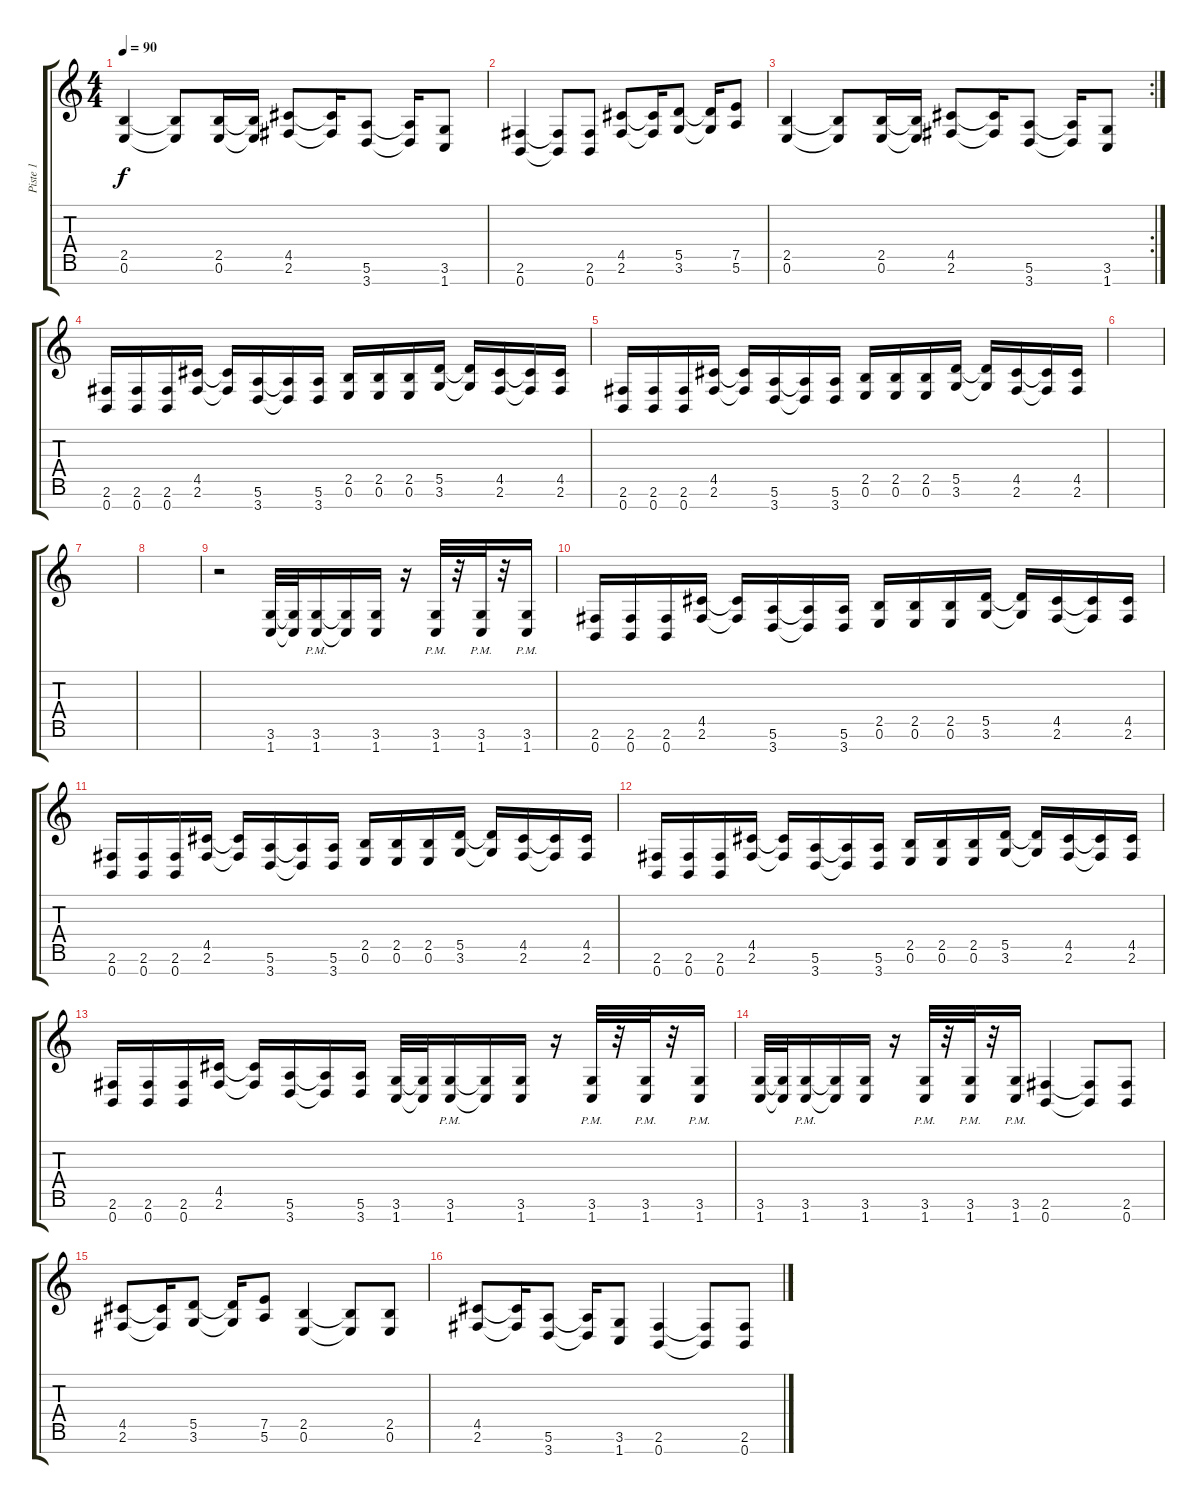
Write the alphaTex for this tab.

\track ("Piste 1" "Piste 1") {instrument distortionguitar}
\staff {score tabs}
\tuning (E4 B3 G3 D3 A2 E2 B1) {hide}
\ts (4 4)
\tempo 90
\clef g2
\ks c
(2.5 0.6).4{dy f} (2.5{t} 0.6{t}).8 (2.5 0.6).16 (2.5{t} 0.6{t}).16 (4.5 2.6).8 (4.5{t} 2.6{t}).16 (5.6 3.7).8 (5.6{t} 3.7{t}).16 (3.6 1.7).8 |
(2.6 0.7).4 (2.6{t} 0.7{t}).8 (2.6 0.7).8 (4.5 2.6).8 (4.5{t} 2.6{t}).16 (5.5 3.6).8 (5.5{t} 3.6{t}).16 (7.5 5.6).8 |
\rc 2
(2.5 0.6).4 (2.5{t} 0.6{t}).8 (2.5 0.6).16 (2.5{t} 0.6{t}).16 (4.5 2.6).8 (4.5{t} 2.6{t}).16 (5.6 3.7).8 (5.6{t} 3.7{t}).16 (3.6 1.7).8 |
(2.6 0.7).16 (2.6 0.7).16 (2.6 0.7).16 (4.5 2.6).16 (4.5{t} 2.6{t}).16 (5.6 3.7).16 (5.6{t} 3.7{t}).16 (5.6 3.7).16 (2.5 0.6).16 (2.5 0.6).16 (2.5 0.6).16 (5.5 3.6).16 (5.5{t} 3.6{t}).16 (4.5 2.6).16 (4.5{t} 2.6{t}).16 (4.5 2.6).16 |
(2.6 0.7).16 (2.6 0.7).16 (2.6 0.7).16 (4.5 2.6).16 (4.5{t} 2.6{t}).16 (5.6 3.7).16 (5.6{t} 3.7{t}).16 (5.6 3.7).16 (2.5 0.6).16 (2.5 0.6).16 (2.5 0.6).16 (5.5 3.6).16 (5.5{t} 3.6{t}).16 (4.5 2.6).16 (4.5{t} 2.6{t}).16 (4.5 2.6).16 |
|
|
|
r.2 (3.6 1.7).32 (3.6{t} 1.7{t}).32 (3.6{pm} 1.7{pm}).16 (3.6{t} 1.7{t}).16 (3.6 1.7).16 r.16 (3.6{pm} 1.7{pm}).32 r.32 (3.6{pm} 1.7{pm}).32 r.32 (3.6{pm} 1.7{pm}).16 |
(2.6 0.7).16 (2.6 0.7).16 (2.6 0.7).16 (4.5 2.6).16 (4.5{t} 2.6{t}).16 (5.6 3.7).16 (5.6{t} 3.7{t}).16 (5.6 3.7).16 (2.5 0.6).16 (2.5 0.6).16 (2.5 0.6).16 (5.5 3.6).16 (5.5{t} 3.6{t}).16 (4.5 2.6).16 (4.5{t} 2.6{t}).16 (4.5 2.6).16 |
(2.6 0.7).16 (2.6 0.7).16 (2.6 0.7).16 (4.5 2.6).16 (4.5{t} 2.6{t}).16 (5.6 3.7).16 (5.6{t} 3.7{t}).16 (5.6 3.7).16 (2.5 0.6).16 (2.5 0.6).16 (2.5 0.6).16 (5.5 3.6).16 (5.5{t} 3.6{t}).16 (4.5 2.6).16 (4.5{t} 2.6{t}).16 (4.5 2.6).16 |
(2.6 0.7).16 (2.6 0.7).16 (2.6 0.7).16 (4.5 2.6).16 (4.5{t} 2.6{t}).16 (5.6 3.7).16 (5.6{t} 3.7{t}).16 (5.6 3.7).16 (2.5 0.6).16 (2.5 0.6).16 (2.5 0.6).16 (5.5 3.6).16 (5.5{t} 3.6{t}).16 (4.5 2.6).16 (4.5{t} 2.6{t}).16 (4.5 2.6).16 |
(2.6 0.7).16 (2.6 0.7).16 (2.6 0.7).16 (4.5 2.6).16 (4.5{t} 2.6{t}).16 (5.6 3.7).16 (5.6{t} 3.7{t}).16 (5.6 3.7).16 (3.6 1.7).32 (3.6{t} 1.7{t}).32 (3.6{pm} 1.7{pm}).16 (3.6{t} 1.7{t}).16 (3.6 1.7).16 r.16 (3.6{pm} 1.7{pm}).32 r.32 (3.6{pm} 1.7{pm}).32 r.32 (3.6{pm} 1.7{pm}).16 |
(3.6 1.7).32 (3.6{t} 1.7{t}).32 (3.6{pm} 1.7{pm}).16 (3.6{t} 1.7{t}).16 (3.6 1.7).16 r.16 (3.6{pm} 1.7{pm}).32 r.32 (3.6{pm} 1.7{pm}).32 r.32 (3.6{pm} 1.7{pm}).16 (2.6 0.7).4 (2.6{t} 0.7{t}).8 (2.6 0.7).8 |
(4.5 2.6).8 (4.5{t} 2.6{t}).16 (5.5 3.6).8 (5.5{t} 3.6{t}).16 (7.5 5.6).8 (2.5 0.6).4 (2.5{t} 0.6{t}).8 (2.5 0.6).8 |
(4.5 2.6).8 (4.5{t} 2.6{t}).16 (5.6 3.7).8 (5.6{t} 3.7{t}).16 (3.6 1.7).8 (2.6 0.7).4 (2.6{t} 0.7{t}).8 (2.6 0.7).8
